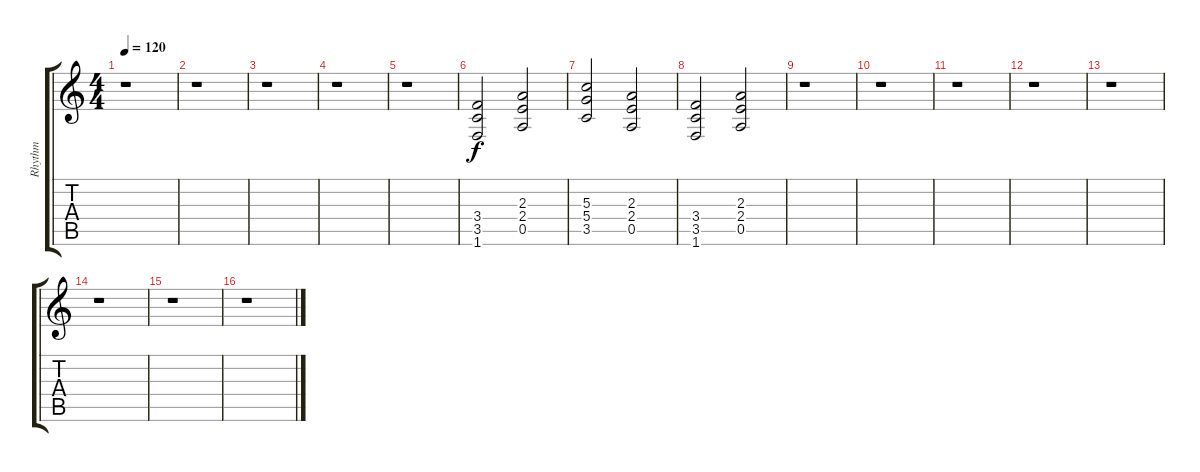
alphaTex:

\track ("Rhythm" "Rhythm") {instrument electricguitarclean}
\staff {score tabs}
\tuning (E4 B3 G3 D3 A2 E2) {hide}
\ts (4 4)
\tempo 120
\clef g2
\ks c
r.1{dy f instrument electricguitarclean} |
r.1 |
r.1 |
r.1 |
r.1 |
(3.4 3.5 1.6).2 (2.3 2.4 0.5).2 |
(5.3 5.4 3.5).2 (2.3 2.4 0.5).2 |
(3.4 3.5 1.6).2 (2.3 2.4 0.5).2 |
r.1 |
r.1 |
r.1 |
r.1 |
r.1 |
r.1 |
r.1 |
r.1
